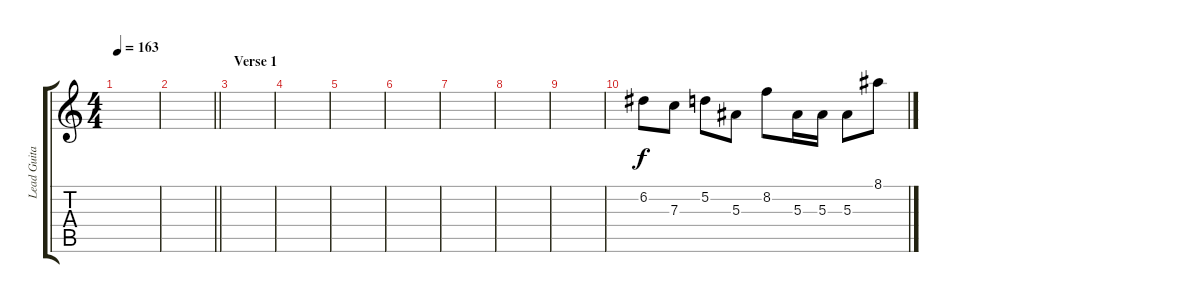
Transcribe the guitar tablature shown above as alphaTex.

\track ("Lead Guitar" "Lead Guita") {instrument distortionguitar}
\staff {score tabs}
\tuning (D4 A3 F3 C3 G2 D2) {hide}
\ts (4 4)
\tempo 163
\clef g2
\ks c
|
\barLineRight lightlight
|
\section ("" "Verse 1")
|
|
|
|
|
|
|
6.2.8{dy f} 7.3.8 5.2.8 5.3.8 8.2.8 5.3.16 5.3.16 5.3.8 8.1.8
